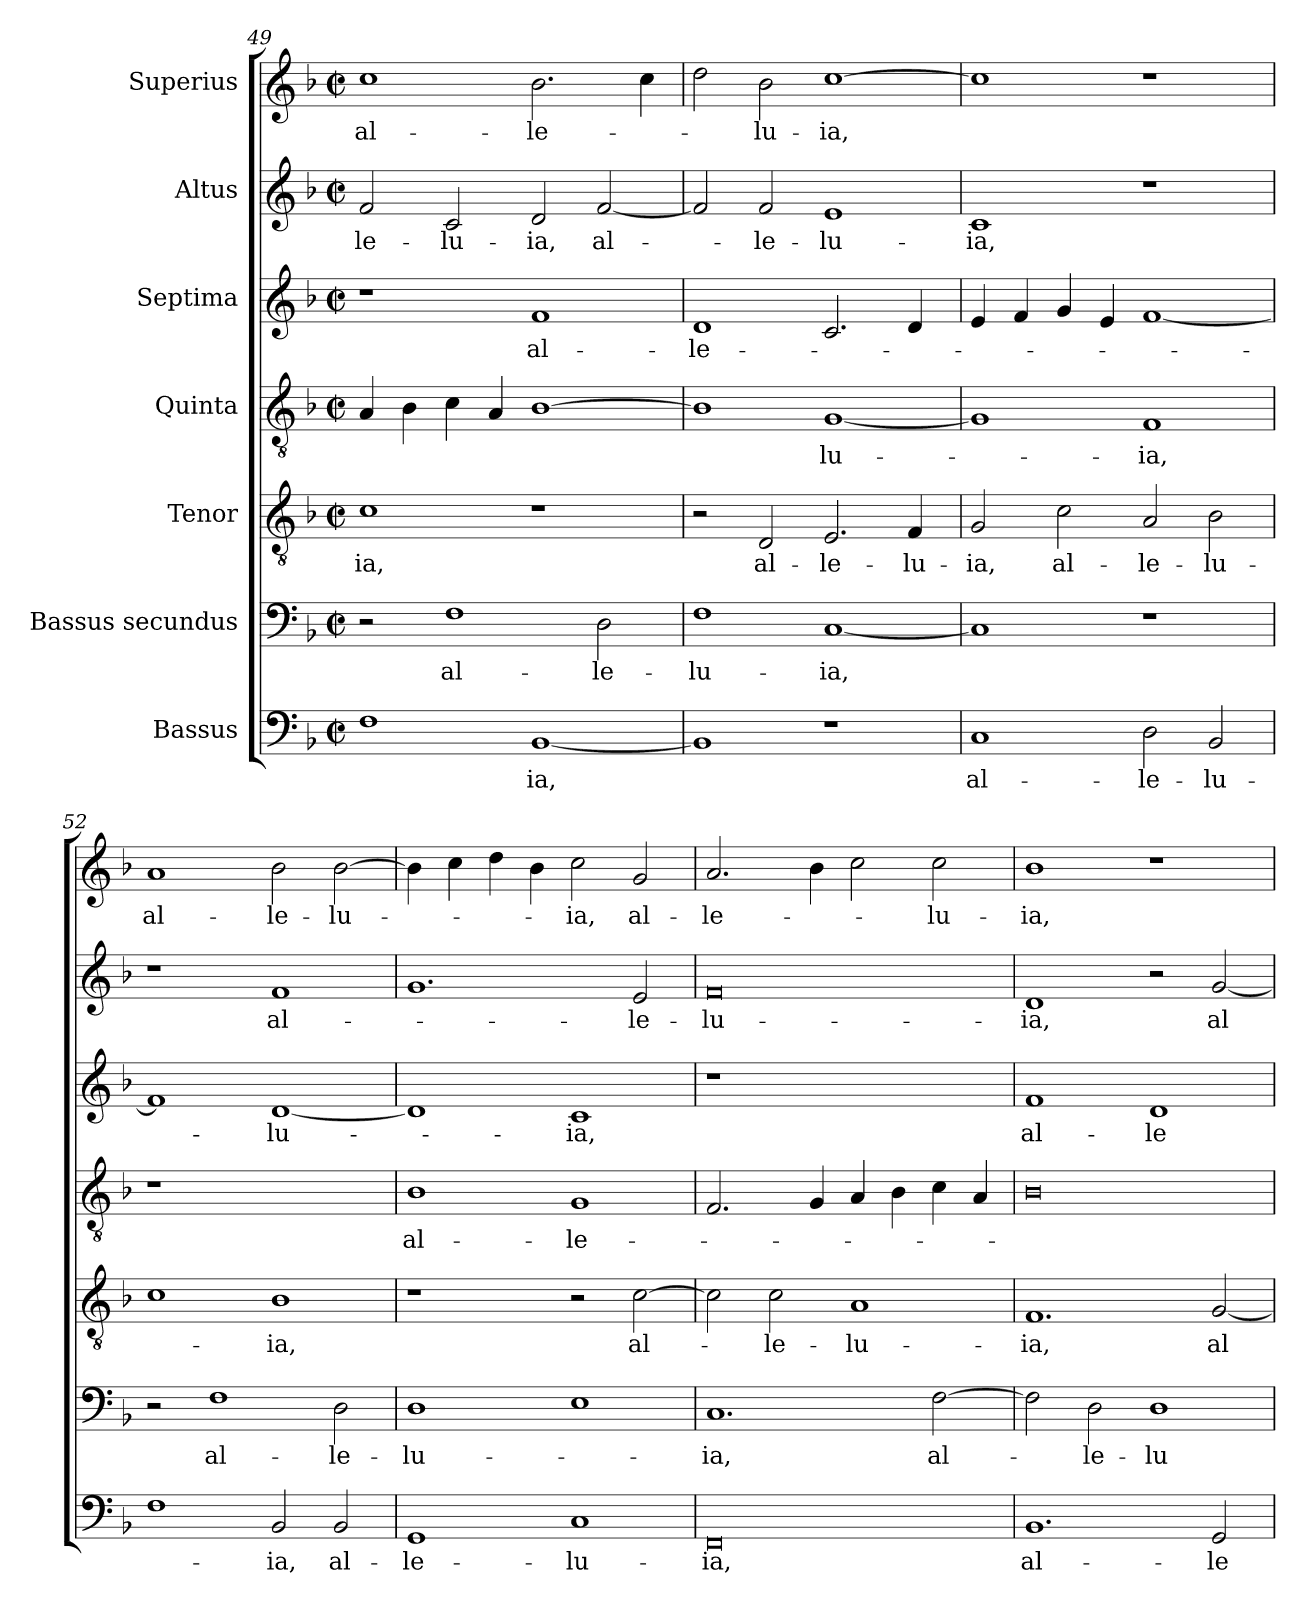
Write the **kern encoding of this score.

**kern	**text	**kern	**text	**kern	**text	**kern	**text	**kern	**text	**kern	**text	**kern	**text
*part7	*part7	*part6	*part6	*part5	*part5	*part4	*part4	*part3	*part3	*part2	*part2	*part1	*part1
*staff7	*staff7	*staff6	*staff6	*staff5	*staff5	*staff4	*staff4	*staff3	*staff3	*staff2	*staff2	*staff1	*staff1
*I"Bassus	*	*I"Bassus secundus	*	*I"Tenor	*	*I"Quinta	*	*I"Septima	*	*I"Altus	*	*I"Superius	*
*clefF4	*	*clefF4	*	*clefGv2	*	*clefGv2	*	*clefG2	*	*clefG2	*	*clefG2	*
*k[b-]	*	*k[b-]	*	*k[b-]	*	*k[b-]	*	*k[b-]	*	*k[b-]	*	*k[b-]	*
*F:	*	*F:	*	*F:	*	*F:	*	*F:	*	*F:	*	*F:	*
*M2/2	*	*M2/2	*	*M2/2	*	*M2/2	*	*M2/2	*	*M2/2	*	*M2/2	*
*met(c|)	*	*met(c|)	*	*met(c|)	*	*met(c|)	*	*met(c|)	*	*met(c|)	*	*met(c|)	*
=49	=49	=49	=49	=49	=49	=49	=49	=49	=49	=49	=49	=49	=49
!	!	!	!	!	!LO:LY:b	!	!	!	!	!	!LO:LY:b	!	!LO:LY:b
1F	.	2r	.	1c	-ia,	4A/	.	1r	.	2f/	-le-	1cc	al-
.	.	.	.	.	.	4B-\	.	.	.	.	.	.	.
!	!	!	!LO:LY:b	!	!	!	!	!	!	!	!LO:LY:b	!	!
.	.	1F	al-	.	.	4c\	.	.	.	2c/	-lu-	.	.
.	.	.	.	.	.	4A/	.	.	.	.	.	.	.
!	!LO:LY:b	!	!	!	!	!	!	!	!LO:LY:b	!	!LO:LY:b	!	!LO:LY:b
[1BB-	-ia,	.	.	1r	.	[1B-	.	1f	al-	2d/	-ia,	2.b-\	-le-
!	!	!	!LO:LY:b	!	!	!	!	!	!	!	!LO:LY:b	!	!
.	.	2D\	-le-	.	.	.	.	.	.	[2f/	al-	.	.
.	.	.	.	.	.	.	.	.	.	.	.	4cc\	.
!!LO:PB:g=z
=50	=50	=50	=50	=50	=50	=50	=50	=50	=50	=50	=50	=50	=50
!	!	!	!LO:LY:b	!	!	!	!	!	!LO:LY:b	!	!	!	!
1BB-]	.	1F	-lu-	2r	.	1B-]	.	1d	-le-	2f/]	.	2dd\	.
!	!	!	!	!	!LO:LY:b	!	!	!	!	!	!LO:LY:b	!	!LO:LY:b
.	.	.	.	2D/	al-	.	.	.	.	2f/	-le-	2b-\	-lu-
!	!	!	!LO:LY:b	!	!LO:LY:b	!	!LO:LY:b	!	!	!	!LO:LY:b	!	!LO:LY:b
1r	.	[1C	-ia,	2.E/	-le-	[1G	-lu-	2.c/	.	1e	-lu-	[1cc	-ia,
!	!	!	!	!	!LO:LY:b	!	!	!	!	!	!	!	!
.	.	.	.	4F/	-lu-	.	.	4d/	.	.	.	.	.
=51	=51	=51	=51	=51	=51	=51	=51	=51	=51	=51	=51	=51	=51
!	!LO:LY:b	!	!	!	!LO:LY:b	!	!	!	!	!	!LO:LY:b	!	!
1C	al-	1C]	.	2G/	-ia,	1G]	.	4e/	.	1c	-ia,	1cc]	.
.	.	.	.	.	.	.	.	4f/	.	.	.	.	.
!	!	!	!	!	!LO:LY:b	!	!	!	!	!	!	!	!
.	.	.	.	2c\	al-	.	.	4g/	.	.	.	.	.
.	.	.	.	.	.	.	.	4e/	.	.	.	.	.
!	!LO:LY:b	!	!	!	!LO:LY:b	!	!LO:LY:b	!	!	!	!	!	!
2D\	-le-	1r	.	2A/	-le-	1F	-ia,	[1f	.	1r	.	1r	.
!	!LO:LY:b	!	!	!	!LO:LY:b	!	!	!	!	!	!	!	!
2BB-/	-lu-	.	.	2B-\	-lu-	.	.	.	.	.	.	.	.
=52	=52	=52	=52	=52	=52	=52	=52	=52	=52	=52	=52	=52	=52
!	!	!	!	!	!	!	!	!	!	!	!	!	!LO:LY:b
1F	.	2r	.	1c	.	1r	.	1f]	.	1r	.	1a	al-
!	!	!	!LO:LY:b	!	!	!	!	!	!	!	!	!	!
.	.	1F	al-	.	.	.	.	.	.	.	.	.	.
!	!LO:LY:b	!	!	!	!LO:LY:b	!	!	!	!LO:LY:b	!	!LO:LY:b	!	!LO:LY:b
2BB-/	-ia,	.	.	1B-	-ia,	1ryy	.	[1d	-lu-	1f	al-	2b-\	-le-
!	!LO:LY:b	!	!LO:LY:b	!	!	!	!	!	!	!	!	!	!LO:LY:b
2BB-/	al-	2D\	-le-	.	.	.	.	.	.	.	.	[2b-\	-lu-
=53	=53	=53	=53	=53	=53	=53	=53	=53	=53	=53	=53	=53	=53
!	!LO:LY:b	!	!LO:LY:b	!	!	!	!LO:LY:b	!	!	!	!	!	!
1GG	-le-	1D	-lu-	1r	.	1B-	al-	1d]	.	1.g	.	4b-\]	.
.	.	.	.	.	.	.	.	.	.	.	.	4cc\	.
.	.	.	.	.	.	.	.	.	.	.	.	4dd\	.
.	.	.	.	.	.	.	.	.	.	.	.	4b-\	.
!	!LO:LY:b	!	!	!	!	!	!LO:LY:b	!	!LO:LY:b	!	!	!	!LO:LY:b
1C	-lu-	1E	.	2r	.	1G	-le-	1c	-ia,	.	.	2cc\	-ia,
!	!	!	!	!	!LO:LY:b	!	!	!	!	!	!LO:LY:b	!	!LO:LY:b
.	.	.	.	[2c\	al-	.	.	.	.	2e/	-le-	2g/	al-
=54	=54	=54	=54	=54	=54	=54	=54	=54	=54	=54	=54	=54	=54
!	!LO:LY:b	!	!LO:LY:b	!	!	!	!	!	!	!	!LO:LY:b	!	!LO:LY:b
0FF	-ia,	1.C	-ia,	2c\]	.	2.F/	.	1r	.	0f	-lu-	2.a/	-le-
!	!	!	!	!	!LO:LY:b	!	!	!	!	!	!	!	!
.	.	.	.	2c\	-le-	.	.	.	.	.	.	.	.
.	.	.	.	.	.	4G/	.	.	.	.	.	4b-\	.
!	!	!	!	!	!LO:LY:b	!	!	!	!	!	!	!	!
.	.	.	.	1A	-lu-	4A/	.	1ryy	.	.	.	2cc\	.
.	.	.	.	.	.	4B-\	.	.	.	.	.	.	.
!	!	!	!LO:LY:b	!	!	!	!	!	!	!	!	!	!LO:LY:b
.	.	[2F\	al-	.	.	4c\	.	.	.	.	.	2cc\	-lu-
.	.	.	.	.	.	4A/	.	.	.	.	.	.	.
=55	=55	=55	=55	=55	=55	=55	=55	=55	=55	=55	=55	=55	=55
!	!LO:LY:b	!	!	!	!LO:LY:b	!	!	!	!LO:LY:b	!	!LO:LY:b	!	!LO:LY:b
1.BB-	al-	2F\]	.	1.F	-ia,	0B-	.	1f	al-	1d	-ia,	1b-	-ia,
!	!	!	!LO:LY:b	!	!	!	!	!	!	!	!	!	!
.	.	2D\	-le-	.	.	.	.	.	.	.	.	.	.
!	!	!	!LO:LY:b	!	!	!	!	!	!LO:LY:b	!	!	!	!
.	.	1D	-lu-	.	.	.	.	1d	-le-	2r	.	1r	.
!	!LO:LY:b	!	!	!	!LO:LY:b	!	!	!	!	!	!LO:LY:b	!	!
2GG/	-le-	.	.	[2G/	al-	.	.	.	.	[2g/	al-	.	.
=	=	=	=	=	=	=	=	=	=	=	=	=	=
*-	*-	*-	*-	*-	*-	*-	*-	*-	*-	*-	*-	*-	*-
